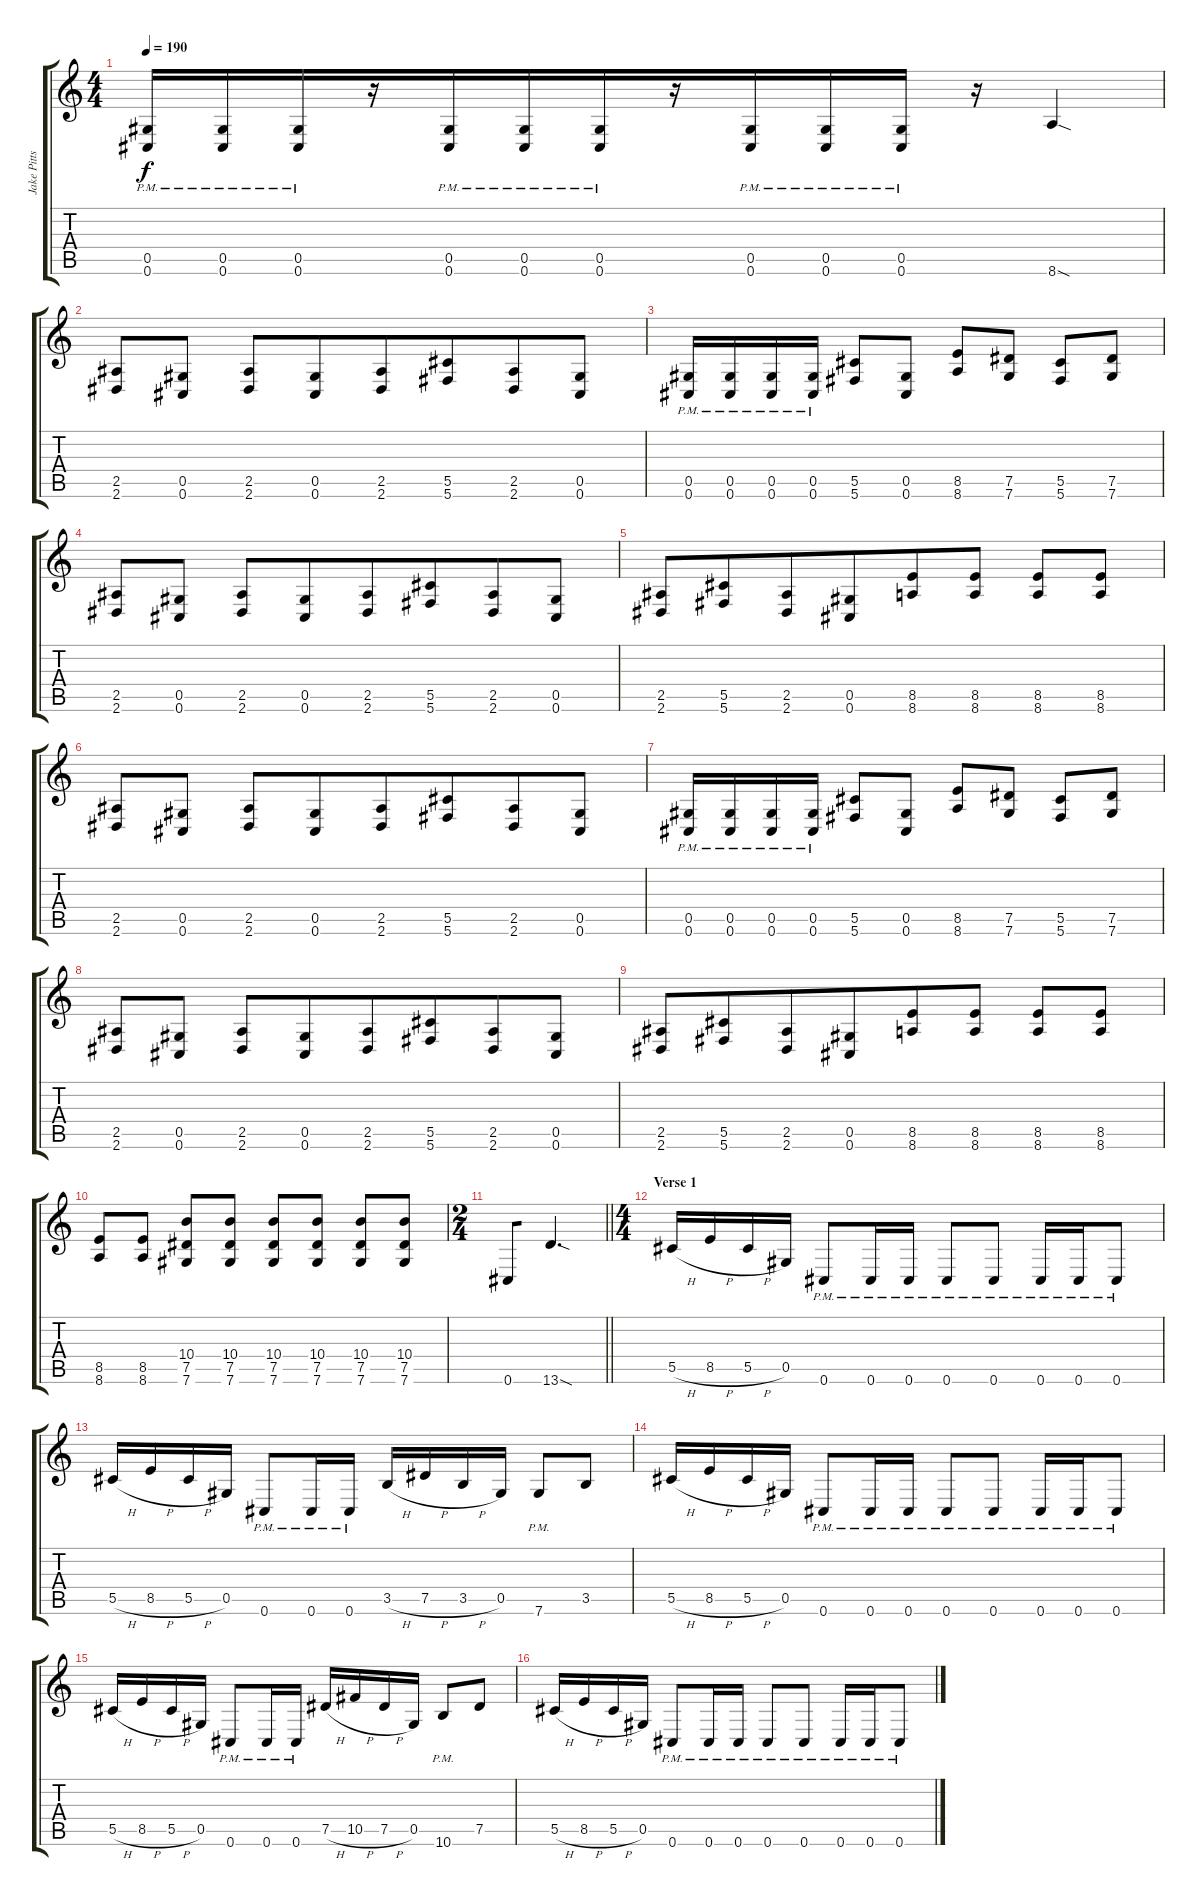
\track ("Jake Pitts(Solo)" "Jake Pitts") {instrument distortionguitar}
\staff {score tabs}
\tuning (Eb4 Bb3 Gb3 Db3 Ab2 Db2) {hide}
\ts (4 4)
\tempo 190
\clef g2
\ks c
(0.5{pm} 0.6{pm}).16{dy f} (0.5{pm} 0.6{pm}).16 (0.5{pm} 0.6{pm}).16{beam merge} r.16 (0.5{pm} 0.6{pm}).16{beam merge} (0.5{pm} 0.6{pm}).16 (0.5{pm} 0.6{pm}).16{beam merge} r.16 (0.5{pm} 0.6{pm}).16{beam merge} (0.5{pm} 0.6{pm}).16{beam merge} (0.5{pm} 0.6{pm}).16 r.16 8.6{sod}.4 |
(2.5 2.6).8 (0.5 0.6).8 (2.5 2.6).8 (0.5 0.6).8{beam merge} (2.5 2.6).8{beam merge} (5.5 5.6).8{beam merge} (2.5 2.6).8 (0.5 0.6).8 |
(0.5{pm} 0.6{pm}).16{beam merge} (0.5{pm} 0.6{pm}).16{beam merge} (0.5{pm} 0.6{pm}).16{beam merge} (0.5{pm} 0.6{pm}).16 (5.5 5.6).8 (0.5 0.6).8 (8.5 8.6).8 (7.5 7.6).8 (5.5 5.6).8 (7.5 7.6).8 |
(2.5 2.6).8 (0.5 0.6).8 (2.5 2.6).8 (0.5 0.6).8{beam merge} (2.5 2.6).8{beam merge} (5.5 5.6).8{beam merge} (2.5 2.6).8 (0.5 0.6).8 |
(2.5 2.6).8{beam merge} (5.5 5.6).8{beam merge} (2.5 2.6).8 (0.5 0.6).8{beam merge} (8.5 8.6).8 (8.5 8.6).8 (8.5 8.6).8 (8.5 8.6).8 |
(2.5 2.6).8 (0.5 0.6).8 (2.5 2.6).8 (0.5 0.6).8{beam merge} (2.5 2.6).8{beam merge} (5.5 5.6).8{beam merge} (2.5 2.6).8 (0.5 0.6).8 |
(0.5{pm} 0.6{pm}).16{beam merge} (0.5{pm} 0.6{pm}).16{beam merge} (0.5{pm} 0.6{pm}).16{beam merge} (0.5{pm} 0.6{pm}).16 (5.5 5.6).8 (0.5 0.6).8 (8.5 8.6).8 (7.5 7.6).8 (5.5 5.6).8 (7.5 7.6).8 |
(2.5 2.6).8 (0.5 0.6).8 (2.5 2.6).8 (0.5 0.6).8{beam merge} (2.5 2.6).8{beam merge} (5.5 5.6).8{beam merge} (2.5 2.6).8 (0.5 0.6).8 |
(2.5 2.6).8{beam merge} (5.5 5.6).8{beam merge} (2.5 2.6).8 (0.5 0.6).8{beam merge} (8.5 8.6).8 (8.5 8.6).8 (8.5 8.6).8 (8.5 8.6).8 |
(8.5 8.6).8 (8.5 8.6).8 (10.4 7.5 7.6).8 (10.4 7.5 7.6).8 (10.4 7.5 7.6).8 (10.4 7.5 7.6).8 (10.4 7.5 7.6).8 (10.4 7.5 7.6).8 |
\ts (2 4)
\barLineRight lightlight
0.6.8{beam merge} 13.6{sod}.4{d} |
\ts (4 4)
\section ("" "Verse 1")
5.5{h}.16 8.5{h}.16{beam merge} 5.5{h}.16 0.5.16 0.6{pm}.8 0.6{pm}.16{beam merge} 0.6{pm}.16 0.6{pm}.8 0.6{pm}.8 0.6{pm}.16 0.6{pm}.16 0.6{pm}.8 |
5.5{h}.16 8.5{h}.16{beam merge} 5.5{h}.16{beam merge} 0.5.16 0.6{pm}.8 0.6{pm}.16 0.6{pm}.16 3.5{h}.16 7.5{h}.16 3.5{h}.16 0.5.16 7.6{pm}.8{beam merge} 3.5.8 |
5.5{h}.16 8.5{h}.16{beam merge} 5.5{h}.16 0.5.16 0.6{pm}.8 0.6{pm}.16{beam merge} 0.6{pm}.16 0.6{pm}.8 0.6{pm}.8 0.6{pm}.16 0.6{pm}.16 0.6{pm}.8 |
5.5{h}.16 8.5{h}.16{beam merge} 5.5{h}.16 0.5.16 0.6{pm}.8 0.6{pm}.16 0.6{pm}.16 7.5{h}.16 10.5{h}.16 7.5{h}.16 0.5.16 10.6{pm}.8 7.5.8 |
5.5{h}.16 8.5{h}.16{beam merge} 5.5{h}.16 0.5.16 0.6{pm}.8 0.6{pm}.16{beam merge} 0.6{pm}.16 0.6{pm}.8 0.6{pm}.8 0.6{pm}.16 0.6{pm}.16 0.6{pm}.8
